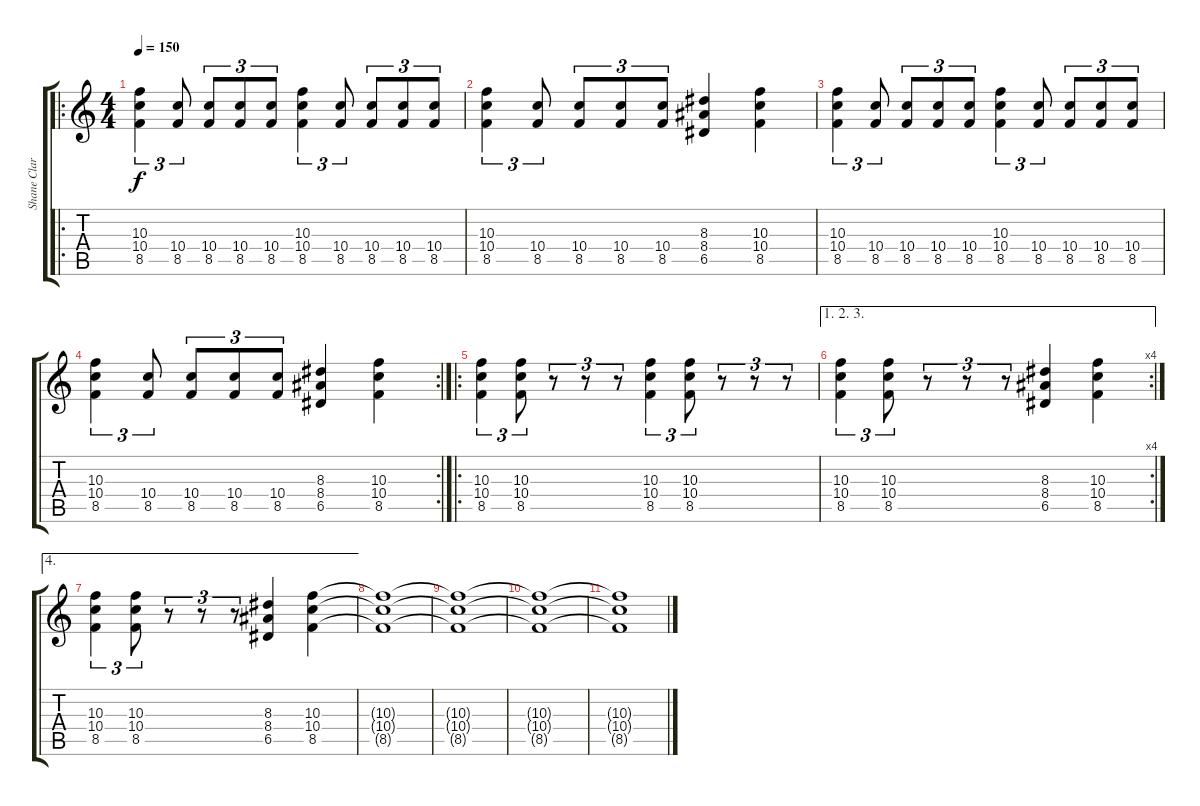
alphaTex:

\track ("Shane Clark" "Shane Clar") {instrument distortionguitar}
\staff {score tabs}
\tuning (E4 B3 G3 D3 A2 E2) {hide}
\ro
\ts (4 4)
\tempo 150
\clef g2
\ks c
(10.3 10.4 8.5).4{tu (3 2) dy f} (10.4 8.5).8{tu (3 2)} (10.4 8.5).8{tu (3 2)} (10.4 8.5).8{tu (3 2)} (10.4 8.5).8{tu (3 2)} (10.3 10.4 8.5).4{tu (3 2)} (10.4 8.5).8{tu (3 2)} (10.4 8.5).8{tu (3 2)} (10.4 8.5).8{tu (3 2)} (10.4 8.5).8{tu (3 2)} |
(10.3 10.4 8.5).4{tu (3 2)} (10.4 8.5).8{tu (3 2)} (10.4 8.5).8{tu (3 2)} (10.4 8.5).8{tu (3 2)} (10.4 8.5).8{tu (3 2)} (8.3 8.4 6.5).4 (10.3 10.4 8.5).4 |
(10.3 10.4 8.5).4{tu (3 2)} (10.4 8.5).8{tu (3 2)} (10.4 8.5).8{tu (3 2)} (10.4 8.5).8{tu (3 2)} (10.4 8.5).8{tu (3 2)} (10.3 10.4 8.5).4{tu (3 2)} (10.4 8.5).8{tu (3 2)} (10.4 8.5).8{tu (3 2)} (10.4 8.5).8{tu (3 2)} (10.4 8.5).8{tu (3 2)} |
\rc 2
(10.3 10.4 8.5).4{tu (3 2)} (10.4 8.5).8{tu (3 2)} (10.4 8.5).8{tu (3 2)} (10.4 8.5).8{tu (3 2)} (10.4 8.5).8{tu (3 2)} (8.3 8.4 6.5).4 (10.3 10.4 8.5).4 |
\ro
(10.3 10.4 8.5).4{tu (3 2)} (10.3 10.4 8.5).8{tu (3 2)} r.8{tu (3 2)} r.8{tu (3 2)} r.8{tu (3 2)} (10.3 10.4 8.5).4{tu (3 2)} (10.3 10.4 8.5).8{tu (3 2)} r.8{tu (3 2)} r.8{tu (3 2)} r.8{tu (3 2)} |
\ae (1 2 3)
\rc 4
(10.3 10.4 8.5).4{tu (3 2)} (10.3 10.4 8.5).8{tu (3 2)} r.8{tu (3 2)} r.8{tu (3 2)} r.8{tu (3 2)} (8.3 8.4 6.5).4 (10.3 10.4 8.5).4 |
\ae 4
(10.3 10.4 8.5).4{tu (3 2)} (10.3 10.4 8.5).8{tu (3 2)} r.8{tu (3 2)} r.8{tu (3 2)} r.8{tu (3 2)} (8.3 8.4 6.5).4 (10.3 10.4 8.5).4 |
(10.3{t} 10.4{t} 8.5{t}).1 |
(10.3{t} 10.4{t} 8.5{t}).1 |
(10.3{t} 10.4{t} 8.5{t}).1 |
(10.3{t} 10.4{t} 8.5{t}).1
